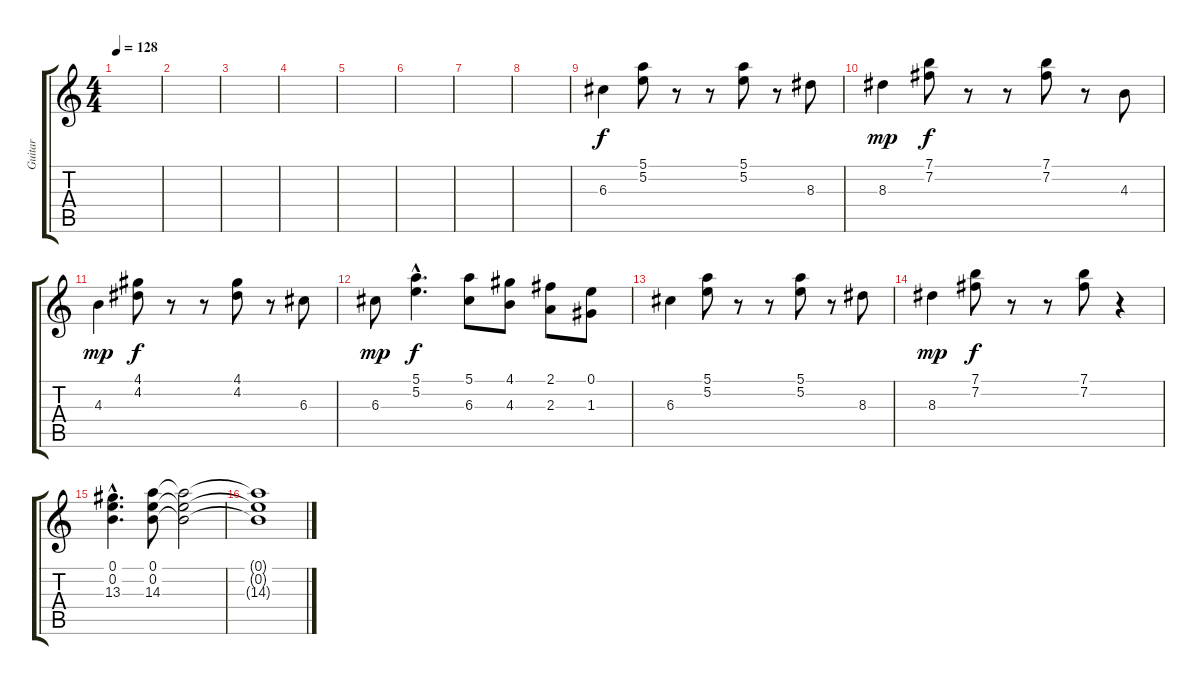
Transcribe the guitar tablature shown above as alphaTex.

\track ("Guitar" "Guitar") {instrument electricguitarclean}
\staff {score tabs}
\tuning (E4 B3 G3 D3 A2 E2) {hide}
\ts (4 4)
\tempo 128
\clef g2
\ks c
|
|
|
|
|
|
|
|
6.3.4 (5.1 5.2).8 r.8 r.8 (5.1 5.2).8 r.8 8.3.8 |
8.3.4{dy mp} (7.1 7.2).8{dy f} r.8 r.8 (7.1 7.2).8 r.8 4.3.8 |
4.3.4{dy mp} (4.1 4.2).8{dy f} r.8 r.8 (4.1 4.2).8 r.8 6.3.8 |
6.3.8{dy mp} (5.1{hac} 5.2{hac}).4{d dy f} (5.1 6.3).8 (4.1 4.3).8 (2.1 2.3).8 (0.1 1.3).8 |
6.3.4 (5.1 5.2).8 r.8 r.8 (5.1 5.2).8 r.8 8.3.8 |
8.3.4{dy mp} (7.1 7.2).8{dy f} r.8 r.8 (7.1 7.2).8 r.4 |
(0.1{hac} 0.2{hac} 13.3{hac}).4{d} (0.1 0.2 14.3).8 (0.1{t} 0.2{t} 14.3{t}).2 |
(0.1{t} 0.2{t} 14.3{t}).1
